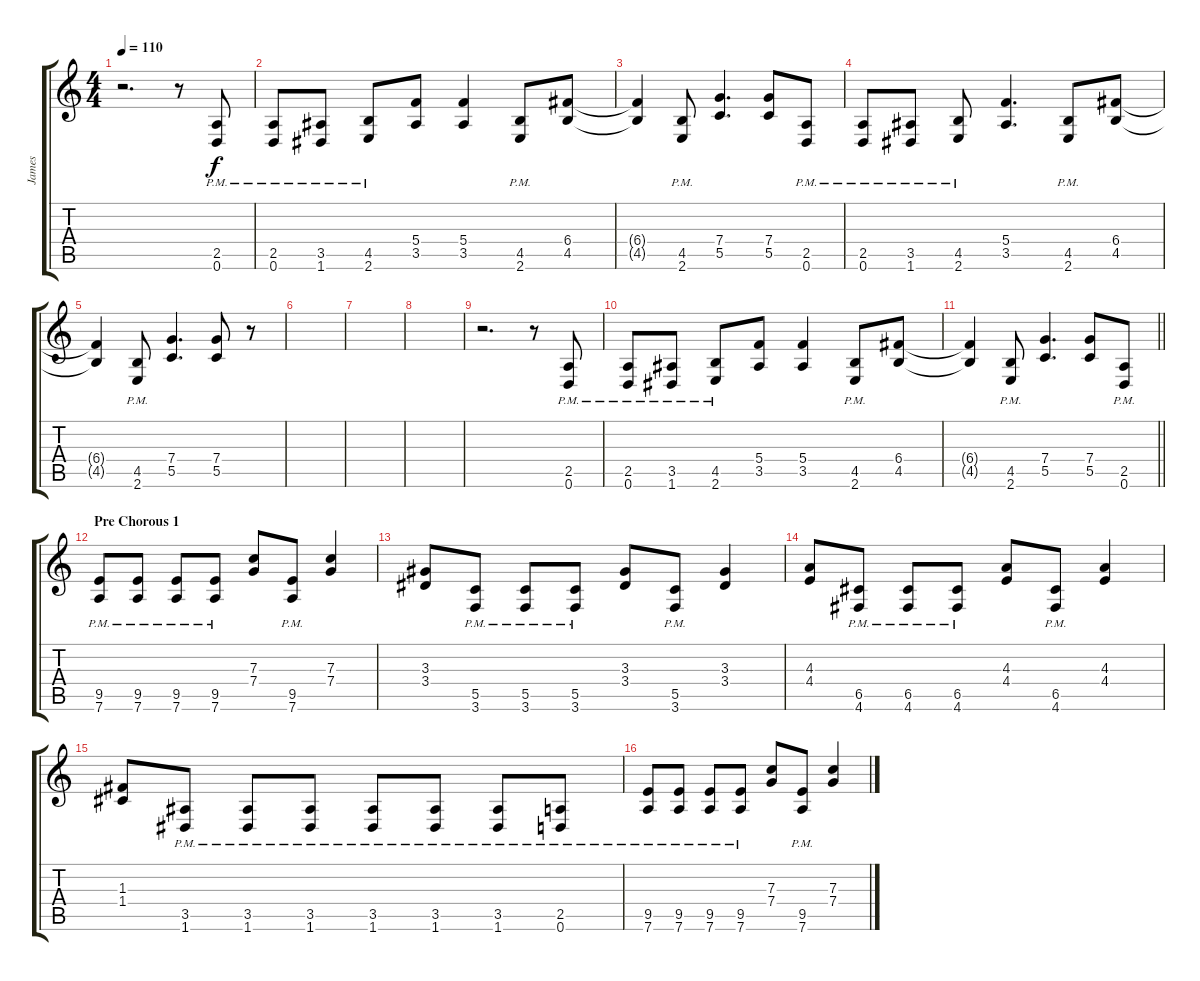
\track ("James" "James") {instrument distortionguitar}
\staff {score tabs}
\tuning (D4 A3 F3 C3 G2 D2) {hide}
\ts (4 4)
\tempo 110
\clef g2
\ks c
r.2{d dy f} r.8 (2.5{pm} 0.6{pm}).8 |
(2.5{pm} 0.6{pm}).8 (3.5{pm} 1.6{pm}).8 (4.5{pm} 2.6{pm}).8 (5.4 3.5).8 (5.4 3.5).4 (4.5{pm} 2.6{pm}).8 (6.4 4.5).8 |
(6.4{t} 4.5{t}).4 (4.5{pm} 2.6{pm}).8 (7.4 5.5).4{d} (7.4 5.5).8 (2.5{pm} 0.6{pm}).8 |
(2.5{pm} 0.6{pm}).8 (3.5{pm} 1.6{pm}).8 (4.5{pm} 2.6{pm}).8 (5.4 3.5).4{d} (4.5{pm} 2.6{pm}).8 (6.4 4.5).8 |
(6.4{t} 4.5{t}).4 (4.5{pm} 2.6{pm}).8 (7.4 5.5).4{d} (7.4 5.5).8 r.8 |
|
|
|
r.2{d} r.8 (2.5{pm} 0.6{pm}).8 |
(2.5{pm} 0.6{pm}).8 (3.5{pm} 1.6{pm}).8 (4.5{pm} 2.6{pm}).8 (5.4 3.5).8 (5.4 3.5).4 (4.5{pm} 2.6{pm}).8 (6.4 4.5).8 |
\barLineRight lightlight
(6.4{t} 4.5{t}).4 (4.5{pm} 2.6{pm}).8 (7.4 5.5).4{d} (7.4 5.5).8 (2.5{pm} 0.6{pm}).8 |
\section ("" "Pre Chorous 1")
(9.5{pm} 7.6{pm}).8 (9.5{pm} 7.6{pm}).8 (9.5{pm} 7.6{pm}).8 (9.5{pm} 7.6{pm}).8 (7.3 7.4).8 (9.5{pm} 7.6{pm}).8 (7.3 7.4).4 |
(3.3 3.4).8 (5.5{pm} 3.6{pm}).8 (5.5{pm} 3.6{pm}).8 (5.5{pm} 3.6{pm}).8 (3.3 3.4).8 (5.5{pm} 3.6{pm}).8 (3.3 3.4).4 |
(4.3 4.4).8 (6.5{pm} 4.6{pm}).8 (6.5{pm} 4.6{pm}).8 (6.5{pm} 4.6{pm}).8 (4.3 4.4).8 (6.5{pm} 4.6{pm}).8 (4.3 4.4).4 |
(1.3 1.4).8 (3.5{pm} 1.6{pm}).8 (3.5{pm} 1.6{pm}).8 (3.5{pm} 1.6{pm}).8 (3.5{pm} 1.6{pm}).8 (3.5{pm} 1.6{pm}).8 (3.5{pm} 1.6{pm}).8 (2.5{pm} 0.6{pm}).8 |
(9.5{pm} 7.6{pm}).8 (9.5{pm} 7.6{pm}).8 (9.5{pm} 7.6{pm}).8 (9.5{pm} 7.6{pm}).8 (7.3 7.4).8 (9.5{pm} 7.6{pm}).8 (7.3 7.4).4
